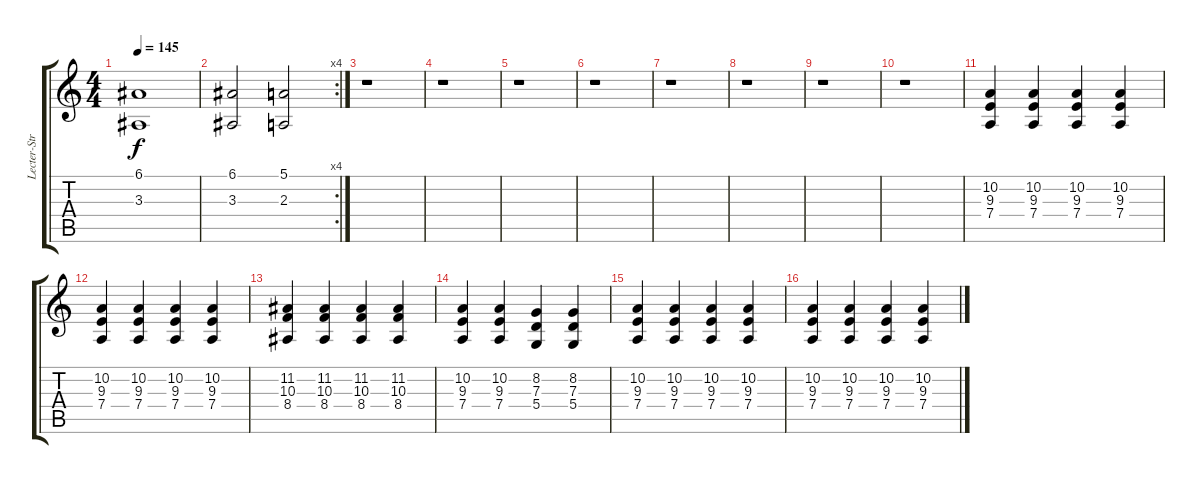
\track ("Lecter-Strings" "Lecter-Str") {instrument stringensemble1}
\staff {score tabs}
\tuning (E4 B3 G3 D3 A2 E2) {hide}
\ts (4 4)
\tempo 145
\clef g2
\ks c
(6.1 3.3).1{dy f} |
\rc 4
(6.1 3.3).2 (5.1 2.3).2 |
r.1 |
r.1 |
r.1 |
r.1 |
r.1 |
r.1 |
r.1 |
r.1 |
(10.2 9.3 7.4).4{volume 9 instrument fx4atmosphere} (10.2 9.3 7.4).4 (10.2 9.3 7.4).4 (10.2 9.3 7.4).4 |
(10.2 9.3 7.4).4 (10.2 9.3 7.4).4 (10.2 9.3 7.4).4 (10.2 9.3 7.4).4 |
(11.2 10.3 8.4).4 (11.2 10.3 8.4).4 (11.2 10.3 8.4).4 (11.2 10.3 8.4).4 |
(10.2 9.3 7.4).4 (10.2 9.3 7.4).4 (8.2 7.3 5.4).4 (8.2 7.3 5.4).4 |
(10.2 9.3 7.4).4 (10.2 9.3 7.4).4 (10.2 9.3 7.4).4 (10.2 9.3 7.4).4 |
(10.2 9.3 7.4).4 (10.2 9.3 7.4).4 (10.2 9.3 7.4).4 (10.2 9.3 7.4).4
